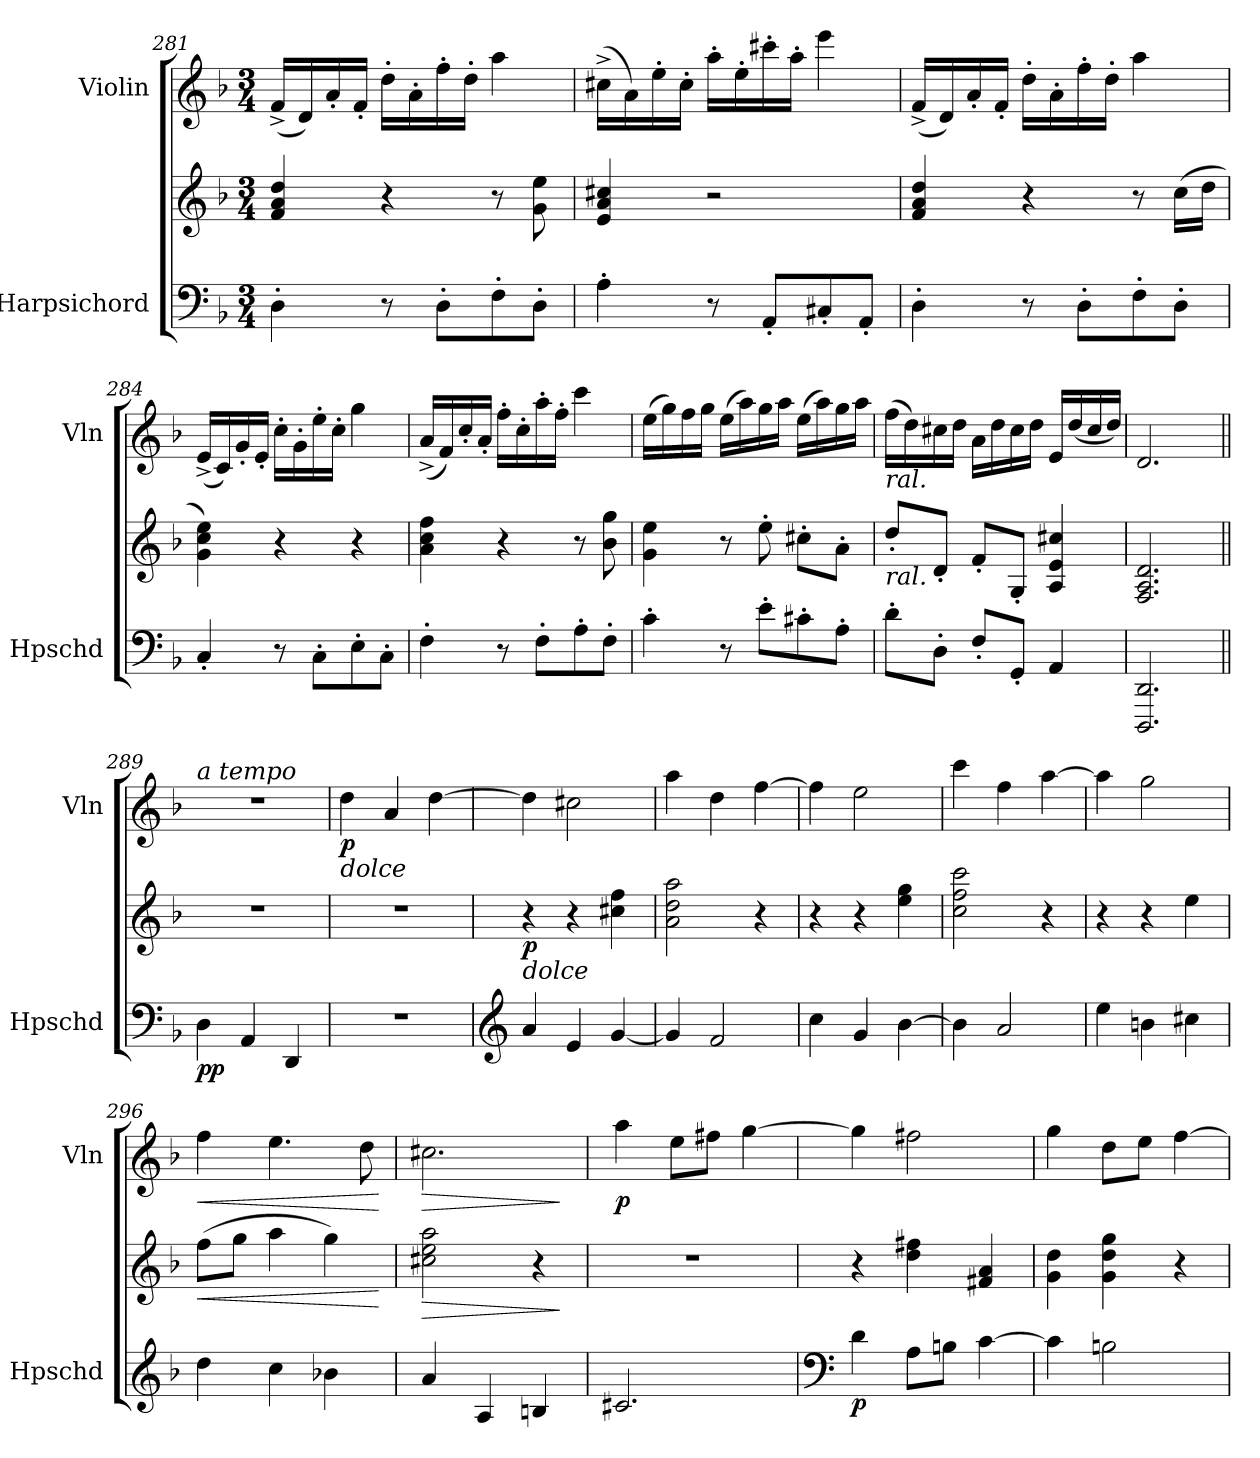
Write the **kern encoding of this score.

**kern	**kern	**dynam	**kern	**dynam
*part2	*part2	*part2	*part1	*part1
*staff3	*staff2	*staff2/3	*staff1	*staff1
*I"Harpsichord	*	*	*I"Violin	*
*I'Hpschd	*	*	*I'Vln	*
*clefF4	*clefG2	*	*clefG2	*
*k[b-]	*k[b-]	*	*k[b-]	*
*M3/4	*M3/4	*	*M3/4	*
=281	=281	=281	=281	=281
4D'\	4f/ 4a/ 4dd/	.	(<16f^/LL	.
.	.	.	16d/)	.
.	.	.	16a'/	.
.	.	.	16f'/JJ	.
8r	4r	.	16dd'\LL	.
.	.	.	16a'\	.
8D'\L	.	.	16ff'\	.
.	.	.	16dd'\JJ	.
8F'\	8r	.	4aa\	.
8D'\J	8g\ 8ee\	.	.	.
=282	=282	=282	=282	=282
4A'\	4e/ 4a/ 4cc#X/	.	(>16cc#X^\LL	.
.	.	.	16a\)	.
.	.	.	16ee'\	.
.	.	.	16cc#'\JJ	.
8r	2r	.	16aa'\LL	.
.	.	.	16ee'\	.
8AA'/L	.	.	16ccc#X'\	.
.	.	.	16aa'\JJ	.
8C#X'/	.	.	4eee\	.
8AA'/J	.	.	.	.
=283	=283	=283	=283	=283
4D'\	4f/ 4a/ 4dd/	.	(<16f^/LL	.
.	.	.	16d/)	.
.	.	.	16a'/	.
.	.	.	16f'/JJ	.
8r	4r	.	16dd'\LL	.
.	.	.	16a'\	.
8D'\L	.	.	16ff'\	.
.	.	.	16dd'\JJ	.
8F'\	8r	.	4aa\	.
8D'\J	(>16cc\LL	.	.	.
.	16dd\JJ	.	.	.
!!LO:LB:g=z
=284	=284	=284	=284	=284
4C'/	4g\ 4cc\ 4ee\)	.	(<16e^/LL	.
.	.	.	16c/)	.
.	.	.	16g'/	.
.	.	.	16e'/JJ	.
8r	4r	.	16cc'\LL	.
.	.	.	16g'\	.
8C'\L	.	.	16ee'\	.
.	.	.	16cc'\JJ	.
8E'\	4r	.	4gg\	.
8C'\J	.	.	.	.
=285	=285	=285	=285	=285
4F'\	4a\ 4cc\ 4ff\	.	(<16a^/LL	.
.	.	.	16f/)	.
.	.	.	16cc'/	.
.	.	.	16a'/JJ	.
8r	4r	.	16ff'\LL	.
.	.	.	16cc'\	.
8F'\L	.	.	16aa'\	.
.	.	.	16ff'\JJ	.
8A'\	8r	.	4ccc\	.
8F'\J	8b-\ 8gg\	.	.	.
=286	=286	=286	=286	=286
4c'\	4g\ 4ee\	.	(>16ee\LL	.
.	.	.	16gg\)	.
.	.	.	16ff\	.
.	.	.	16gg\JJ	.
8r	8r	.	(>16ee\LL	.
.	.	.	16aa\)	.
8e'\L	8ee'\	.	16gg\	.
.	.	.	16aa\JJ	.
8c#X'\	8cc#X'\L	.	(>16ee\LL	.
.	.	.	16aa\)	.
8A'\J	8a'\J	.	16gg\	.
.	.	.	16aa\JJ	.
=287	=287	=287	=287	=287
*	*	*	*MM75	*
!	!	!	!LO:TX:b:i:t=ral.	!
!	!LO:TX:b:i:t=ral.	!	!	!
8d'\L	8dd'/L	.	(>16ff\LL	.
.	.	.	16dd\)	.
8D'\J	8d'/J	.	16cc#X\	.
.	.	.	16dd\JJ	.
8F'/L	8f'/L	.	16a\LL	.
.	.	.	16dd\	.
8GG'/J	8G'/J	.	16cc#\	.
.	.	.	16dd\JJ	.
4AA/	4A/ 4e/ 4cc#X/	.	16e/LL	.
.	.	.	(<16dd/	.
.	.	.	16cc#/	.
.	.	.	16dd/JJ)	.
=288	=288	=288	=288	=288
2.DDD/ 2.DD/	2.F/ 2.A/ 2.d/	.	2.d/	.
=289||	=289||	=289||	=289||	=289||
!	!	!	!LO:TX:a:i:t=a tempo	!
!	!	!LO:DY:b=2	!	!
4D\	2.r	pp	2.r	.
4AA/	.	.	.	.
4DD/	.	.	.	.
!!LO:PB:g=z
=290	=290	=290	=290	=290
!	!	!	!LO:TX:b:i:t=dolce	!
!	!	!	!	!LO:DY:b
2.r	2.r	.	4dd\	p
.	.	.	4a/	.
.	.	.	[4dd\	.
=291	=291	=291	=291	=291
*clefG2	*	*	*	*
!	!LO:TX:b:i:t=dolce	!	!	!
!	!	!LO:DY:b	!	!
4a/	4r	p	4dd\]	.
4e/	4r	.	2cc#X\	.
[4g/	4cc#X\ 4ff\	.	.	.
=292	=292	=292	=292	=292
4g/]	2a\ 2dd\ 2aa\	.	4aa\	.
2f/	.	.	4dd\	.
.	4r	.	[4ff\	.
=293	=293	=293	=293	=293
4cc\	4r	.	4ff\]	.
4g/	4r	.	2ee\	.
[4b-\	4ee\ 4gg\	.	.	.
=294	=294	=294	=294	=294
4b-\]	2cc\ 2ff\ 2ccc\	.	4ccc\	.
2a/	.	.	4ff\	.
.	4r	.	[4aa\	.
=295	=295	=295	=295	=295
4ee\	4r	.	4aa\]	.
4bn\	4r	.	2gg\	.
4cc#X\	4ee\	.	.	.
=296	=296	=296	=296	=296
!	!	!LO:HP:b	!	!LO:HP:b
4dd\	(>8ff\L	<	4ff\	<
.	8gg\J	.	.	.
4cc\	4aa\	.	4.ee\	.
4b-X\	4gg\)	.	.	.
.	.	.	8dd\	.
.	.	[	.	[
=297	=297	=297	=297	=297
!	!	!LO:HP:b	!	!LO:HP:b
4a/	2cc#X\ 2ee\ 2aa\	>	2.cc#X\	>
4A/	.	.	.	.
4Bn/	4r	.	.	.
.	.	]	.	]
=298	=298	=298	=298	=298
!	!	!	!	!LO:DY:b
2.c#X/	2.r	.	4aa\	p
.	.	.	8ee\L	.
.	.	.	8ff#X\J	.
.	.	.	[4gg\	.
=299	=299	=299	=299	=299
*clefF4	*	*	*	*
!	!	!LO:DY:b=2	!	!
4d\	4r	p	4gg\]	.
8A\L	4dd\ 4ff#X\	.	2ff#X\	.
8Bn\J	.	.	.	.
[4c\	4f#X/ 4a/	.	.	.
=300	=300	=300	=300	=300
4c\]	4g\ 4dd\	.	4gg\	.
2Bn\	4g\ 4dd\ 4gg\	.	8dd\L	.
.	.	.	8ee\J	.
.	4r	.	[4ff\	.
=	=	=	=	=
*-	*-	*-	*-	*-
